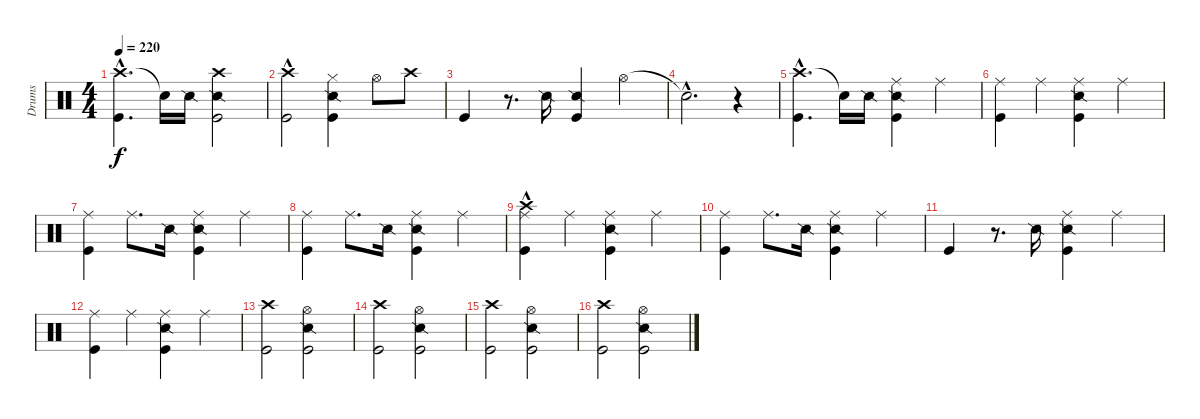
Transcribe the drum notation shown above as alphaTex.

\track ("Drums" "Drums") {instrument percussion}
\staff {score}
\articulation defaults
\ts (4 4)
\tempo 220
\clef neutral
\ks c
("Crash high (hit)"{hac} "Kick (hit)").4{d dy f} "Snare (hit)"{t}.16 "Snare (side stick) 2".16 ("Crash high (hit)" "Snare (side stick) 2" "Kick (hit)").2 |
("Crash high (hit)"{hac} "Kick (hit)").2 ("Hi-Hat (closed)" "Snare (side stick) 2" "Kick (hit)").4 "Hi-Hat (open)".8 "Crash high (hit)".8 |
"Kick (hit)".4 r.8{d} "Snare (side stick) 2".16 ("Snare (side stick) 2" "Kick (hit)").4 "Hi-Hat (open)".4 |
"Snare (hit)"{hac t}.2{d} r.4 |
("Crash high (hit)"{hac} "Kick (hit)").4{d} "Snare (hit)"{t}.16 "Snare (side stick) 2".16 ("Ride (middle)" "Snare (side stick) 2" "Kick (hit)").4 "Ride (middle)".4 |
("Ride (middle)" "Kick (hit)").4 "Ride (middle)".4 ("Ride (middle)" "Snare (side stick) 2" "Kick (hit)").4 "Ride (middle)".4 |
("Ride (middle)" "Kick (hit)").4 "Ride (middle)".8{d} "Snare (side stick) 2".16 ("Ride (middle)" "Snare (side stick) 2" "Kick (hit)").4 "Ride (middle)".4 |
("Ride (middle)" "Kick (hit)").4 "Ride (middle)".8{d} "Snare (side stick) 2".16 ("Ride (middle)" "Snare (side stick) 2" "Kick (hit)").4 "Ride (middle)".4 |
("Ride (middle)" "Crash high (hit)"{hac} "Kick (hit)").4 "Ride (middle)".4 ("Ride (middle)" "Snare (side stick) 2" "Kick (hit)").4 "Ride (middle)".4 |
("Ride (middle)" "Kick (hit)").4 "Ride (middle)".8{d} "Snare (side stick) 2".16 ("Ride (middle)" "Snare (side stick) 2" "Kick (hit)").4 "Ride (middle)".4 |
"Kick (hit)".4 r.8{d} "Snare (side stick) 2".16 ("Ride (middle)" "Snare (side stick) 2" "Kick (hit)").4 "Ride (middle)".4 |
("Ride (middle)" "Kick (hit)").4 "Ride (middle)".4 ("Ride (middle)" "Snare (side stick) 2" "Kick (hit)").4 "Ride (middle)".4 |
("Crash high (hit)" "Kick (hit)").2 ("Hi-Hat (open)" "Snare (side stick) 2" "Kick (hit)").2 |
("Crash high (hit)" "Kick (hit)").2 ("Hi-Hat (open)" "Snare (side stick) 2" "Kick (hit)").2 |
("Crash high (hit)" "Kick (hit)").2 ("Hi-Hat (open)" "Snare (side stick) 2" "Kick (hit)").2 |
("Crash high (hit)" "Kick (hit)").2 ("Hi-Hat (open)" "Snare (side stick) 2" "Kick (hit)").2
